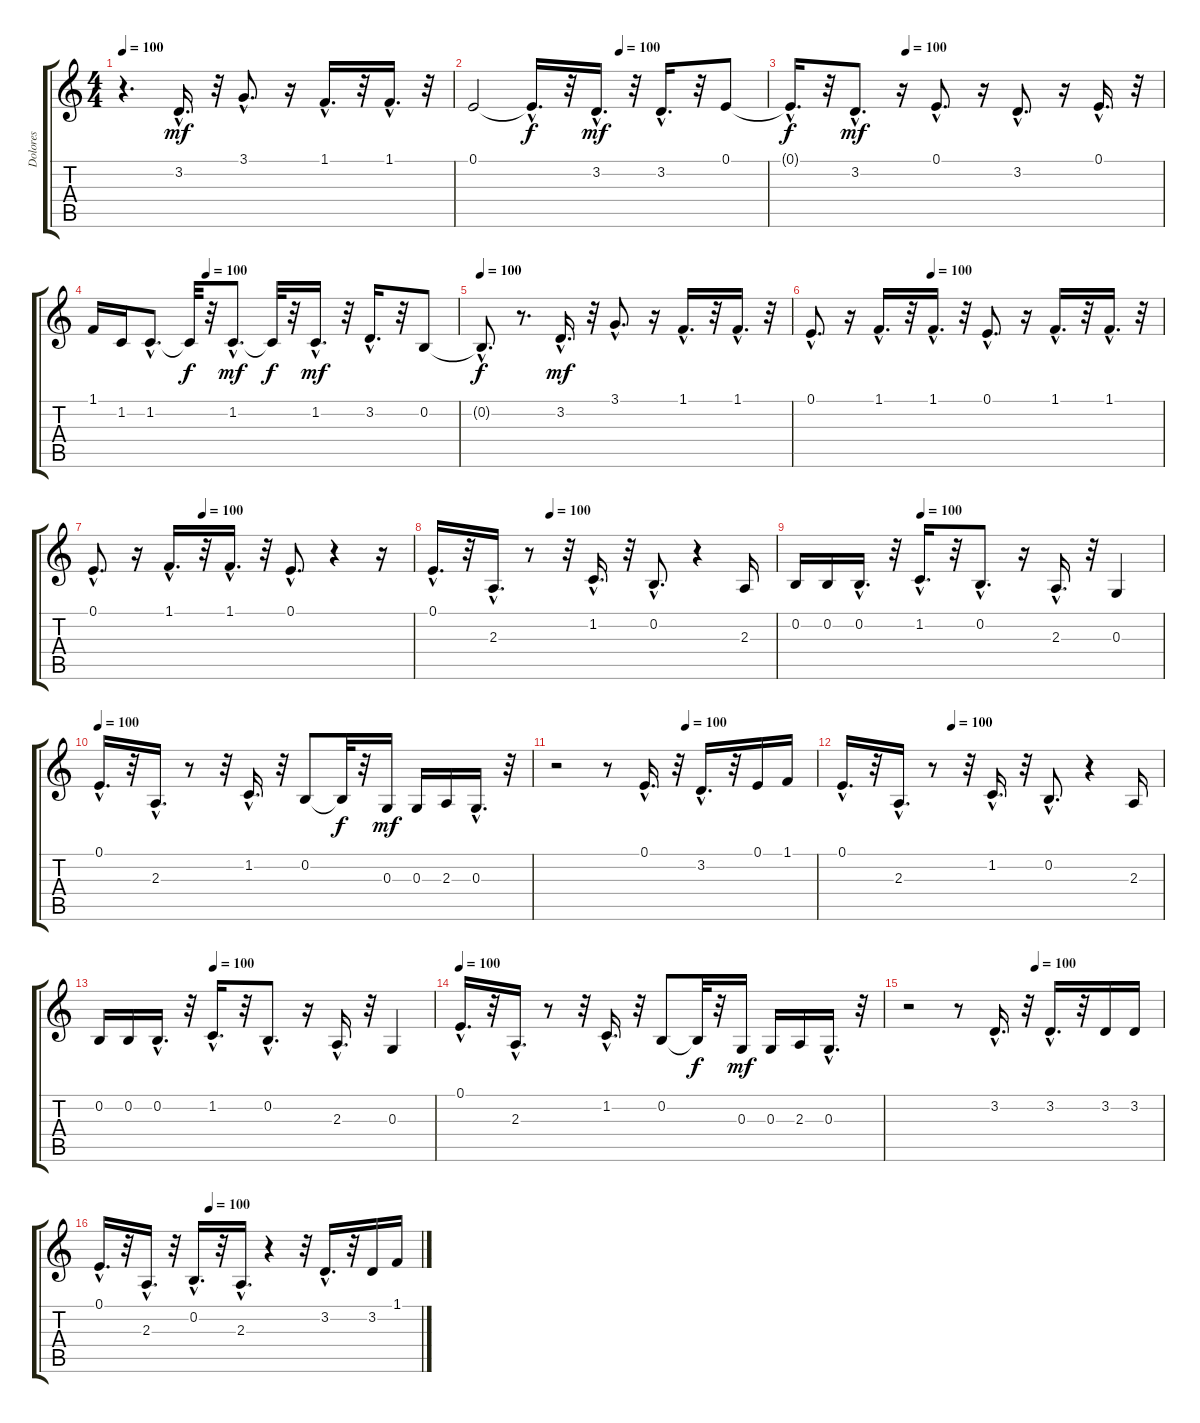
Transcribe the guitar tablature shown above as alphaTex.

\track ("Dolores" "Dolores") {instrument panflute}
\staff {score tabs}
\tuning (E4 B3 G3 D3 A2 E2) {hide}
\ts (4 4)
\tempo 100
\clef g2
\ks c
r.4{d dy mf} 3.2{hac}.16{d} r.32 3.1{hac}.8{d} r.16 1.1{hac}.16{d} r.32 1.1{hac}.16{d} r.32 |
\tempo (100 0.5)
0.1.2 0.1{hac t}.16{d dy f} r.32 3.2{hac}.16{d dy mf} r.32 3.2{hac}.16{d} r.32 0.1.8 |
\tempo (100 0.3125)
0.1{hac t}.16{d dy f} r.32 3.2{hac}.8{d dy mf} r.16 0.1{hac}.8{d} r.16 3.2{hac}.8{d} r.16 0.1{hac}.16{d} r.32 |
\tempo (100 0.3125)
1.1.16 1.2.16 1.2{hac}.8{d} 1.2{t}.32{dy f} r.32 1.2{hac}.8{d dy mf} 1.2{t}.32{dy f} r.32 1.2{hac}.16{d dy mf} r.32 3.2{hac}.16{d} r.32 0.2.8 |
\tempo 100
0.2{hac t}.8{d dy f} r.8{d} 3.2{hac}.16{d dy mf} r.32 3.1{hac}.8{d} r.16 1.1{hac}.16{d} r.32 1.1{hac}.16{d} r.32 |
\tempo (100 0.34375)
0.1{hac}.8{d} r.16 1.1{hac}.16{d} r.32 1.1{hac}.16{d} r.32 0.1{hac}.8{d} r.16 1.1{hac}.16{d} r.32 1.1{hac}.16{d} r.32 |
\tempo (100 0.34375)
0.1{hac}.8{d} r.16 1.1{hac}.16{d} r.32 1.1{hac}.16{d} r.32 0.1{hac}.8{d} r.4 r.16 |
\tempo (100 0.34375)
0.1{hac}.16{d} r.32 2.3{hac}.16{d} r.8 r.32 1.2{hac}.16{d} r.32 0.2{hac}.8{d} r.4 2.3.16 |
\tempo (100 0.34375)
0.2.16 0.2.16 0.2{hac}.16{d} r.32 1.2{hac}.16{d} r.32 0.2{hac}.8{d} r.16 2.3{hac}.16{d} r.32 0.3.4 |
\tempo 100
0.1{hac}.16{d} r.32 2.3{hac}.16{d} r.8 r.32 1.2{hac}.16{d} r.32 0.2.8 0.2{t}.32{dy f} r.32 0.3.16{dy mf} 0.3.16 2.3.16 0.3{hac}.16{d} r.32 |
\tempo (100 0.5)
r.2 r.8 0.1{hac}.16{d} r.32 3.2{hac}.16{d} r.32 0.1.16 1.1.16 |
\tempo (100 0.34375)
0.1{hac}.16{d} r.32 2.3{hac}.16{d} r.8 r.32 1.2{hac}.16{d} r.32 0.2{hac}.8{d} r.4 2.3.16 |
\tempo (100 0.34375)
0.2.16 0.2.16 0.2{hac}.16{d} r.32 1.2{hac}.16{d} r.32 0.2{hac}.8{d} r.16 2.3{hac}.16{d} r.32 0.3.4 |
\tempo 100
0.1{hac}.16{d} r.32 2.3{hac}.16{d} r.8 r.32 1.2{hac}.16{d} r.32 0.2.8 0.2{t}.32{dy f} r.32 0.3.16{dy mf} 0.3.16 2.3.16 0.3{hac}.16{d} r.32 |
\tempo (100 0.5)
r.2 r.8 3.2{hac}.16{d} r.32 3.2{hac}.16{d} r.32 3.2.16 3.2.16 |
\tempo (100 0.34375)
0.1{hac}.16{d} r.32 2.3{hac}.16{d} r.32 0.2{hac}.16{d} r.32 2.3{hac}.16{d} r.4 r.32 3.2{hac}.16{d} r.32 3.2.16 1.1.16
